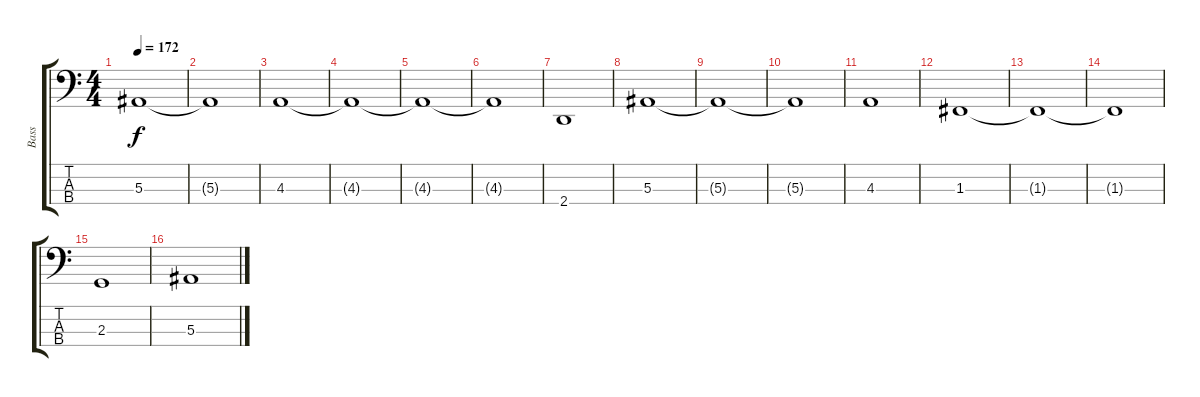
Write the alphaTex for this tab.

\track ("Bass" "Bass") {instrument electricbassfinger}
\staff {score tabs}
\tuning (Eb2 Bb1 F1 C1) {hide}
\ts (4 4)
\tempo 172
\clef f4
\ks c
5.3{t}.1{dy f} |
5.3{t}.1 |
4.3.1 |
4.3{t}.1 |
4.3{t}.1 |
4.3{t}.1 |
2.4.1 |
5.3.1 |
5.3{t}.1 |
5.3{t}.1 |
4.3.1 |
1.3.1 |
1.3{t}.1 |
1.3{t}.1 |
2.3.1 |
5.3.1
